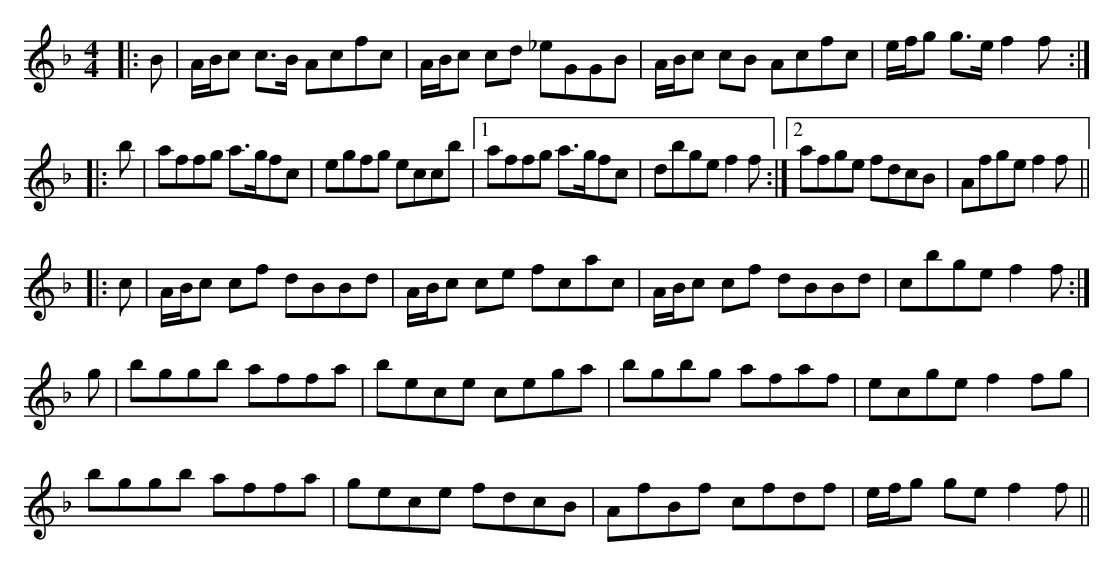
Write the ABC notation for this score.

X:1
M:4/4
K:F
|:B|A/B/c c>B Acfc|A/B/c cd _eGGB|A/B/c cB Acfc|e/f/g g>e f2 f:|
|:b|affg a>gfc|egfg eccb|1 affg a>gfc|dbge f2f:|2 afge fdcB|Afge f2 f||
|:c|A/B/c cf dBBd|A/B/c ce fcac|A/B/c cf dBBd|cbge f2f:|
g|bggb affa|bece cega|bgbg afaf|ecge f2fg|
bggb affa|gece fdcB|AfBf cfdf|e/f/g ge f2f||
